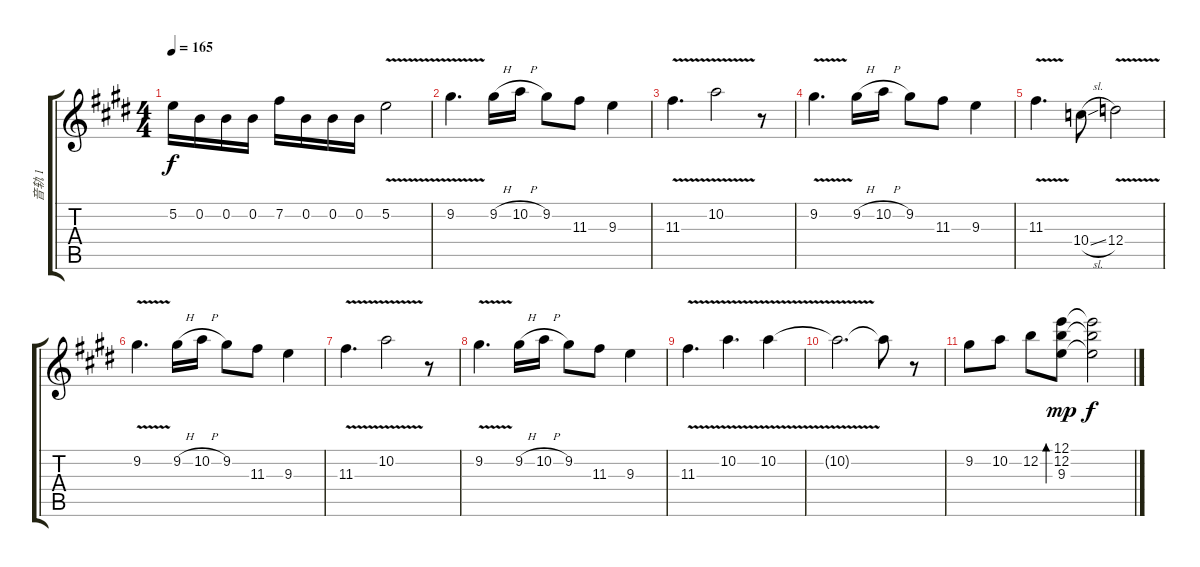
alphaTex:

\track ("音轨 1" "音轨 1") {instrument distortionguitar}
\staff {score tabs}
\tuning (E4 B3 G3 D3 A2 E2) {hide}
\ts (4 4)
\tempo 165
\clef g2
\ks e
5.2.16{dy f} 0.2.16 0.2.16 0.2.16 7.2.16 0.2.16 0.2.16 0.2.16 5.2{v}.2 |
9.2{v}.4{d} 9.2{h}.16 10.2{h}.16 9.2.8 11.3.8 9.3.4 |
11.3{v}.4{d} 10.2{v}.2 r.8 |
9.2{v}.4{d} 9.2{h}.16 10.2{h}.16 9.2.8 11.3.8 9.3.4 |
11.3{v}.4{d} 10.4{sl}.8 12.4{v}.2 |
9.2{v}.4{d} 9.2{h}.16 10.2{h}.16 9.2.8 11.3.8 9.3.4 |
11.3{v}.4{d} 10.2{v}.2 r.8 |
9.2{v}.4{d} 9.2{h}.16 10.2{h}.16 9.2.8 11.3.8 9.3.4 |
11.3{v}.4{d} 10.2{v}.4{d} 10.2{v}.4 |
10.2{t}.2{d} 10.2{t}.8 r.8 |
9.2.8 10.2.8 12.2.8 (12.1 12.2 9.3).8{bd 30 dy mp} (12.1{t} 12.2{t} 9.3{t}).2{dy f}
